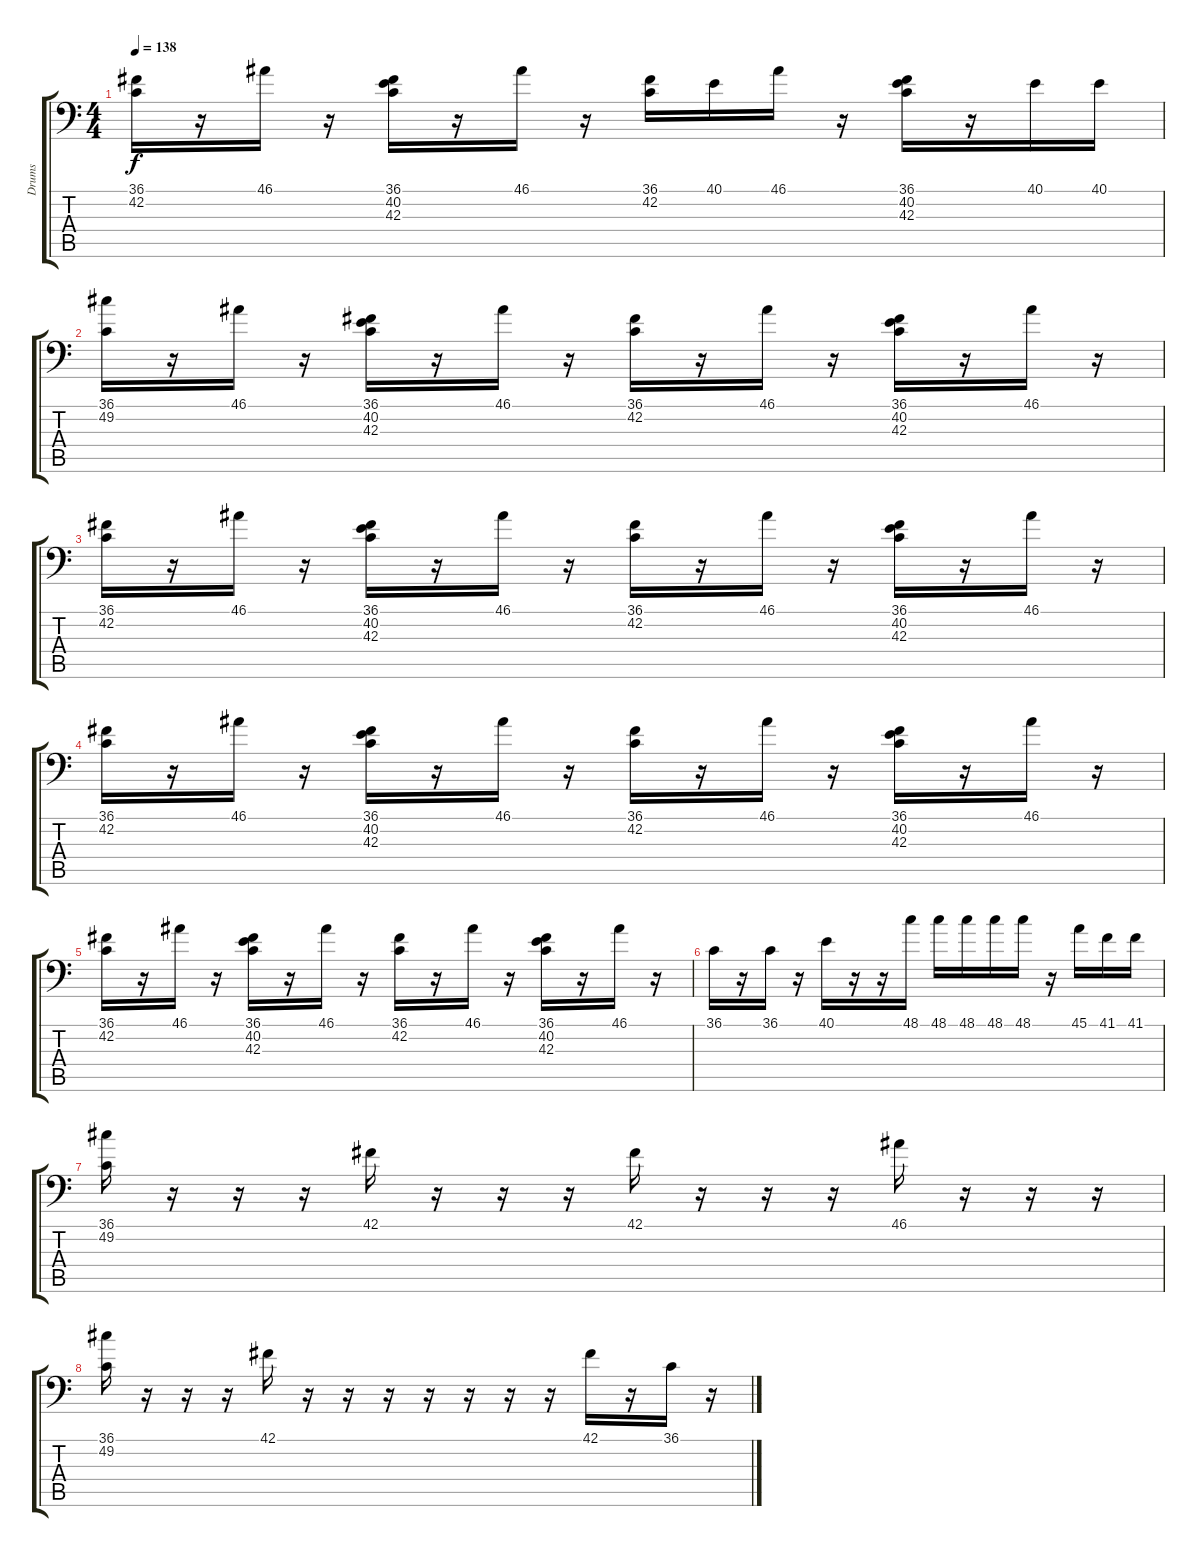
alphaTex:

\track ("Drums" "Drums") {instrument acousticgrandpiano}
\staff {score tabs}
\tuning (C-1 C-1 C-1 C-1 C-1 C-1) {hide}
\ts (4 4)
\tempo 138
\clef f4
\ks c
(36.1 42.2).16{dy f} r.16 46.1.16 r.16 (36.1 40.2 42.3).16 r.16 46.1.16 r.16 (36.1 42.2).16 40.1.16 46.1.16 r.16 (36.1 40.2 42.3).16 r.16 40.1.16 40.1.16 |
(36.1 49.2).16 r.16 46.1.16 r.16 (36.1 40.2 42.3).16 r.16 46.1.16 r.16 (36.1 42.2).16 r.16 46.1.16 r.16 (36.1 40.2 42.3).16 r.16 46.1.16 r.16 |
(36.1 42.2).16 r.16 46.1.16 r.16 (36.1 40.2 42.3).16 r.16 46.1.16 r.16 (36.1 42.2).16 r.16 46.1.16 r.16 (36.1 40.2 42.3).16 r.16 46.1.16 r.16 |
(36.1 42.2).16 r.16 46.1.16 r.16 (36.1 40.2 42.3).16 r.16 46.1.16 r.16 (36.1 42.2).16 r.16 46.1.16 r.16 (36.1 40.2 42.3).16 r.16 46.1.16 r.16 |
(36.1 42.2).16 r.16 46.1.16 r.16 (36.1 40.2 42.3).16 r.16 46.1.16 r.16 (36.1 42.2).16 r.16 46.1.16 r.16 (36.1 40.2 42.3).16 r.16 46.1.16 r.16 |
36.1.16 r.16 36.1.16 r.16 40.1.16 r.16 r.16 48.1.16 48.1.16 48.1.16 48.1.16 48.1.16 r.16 45.1.16 41.1.16 41.1.16 |
(36.1 49.2).16 r.16 r.16 r.16 42.1.16 r.16 r.16 r.16 42.1.16 r.16 r.16 r.16 46.1.16 r.16 r.16 r.16 |
(36.1 49.2).16 r.16 r.16 r.16 42.1.16 r.16 r.16 r.16 r.16 r.16 r.16 r.16 42.1.16 r.16 36.1.16 r.16
